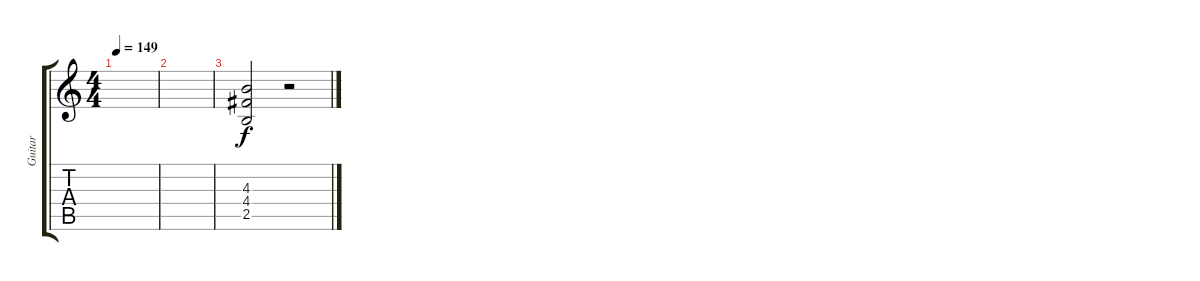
\track ("Guitar" "Guitar") {instrument distortionguitar}
\staff {score tabs}
\tuning (E4 B3 G3 D3 A2 E2) {hide}
\ts (4 4)
\tempo 149
\clef g2
\ks c
|
|
(4.3 4.4 2.5).2 r.2
